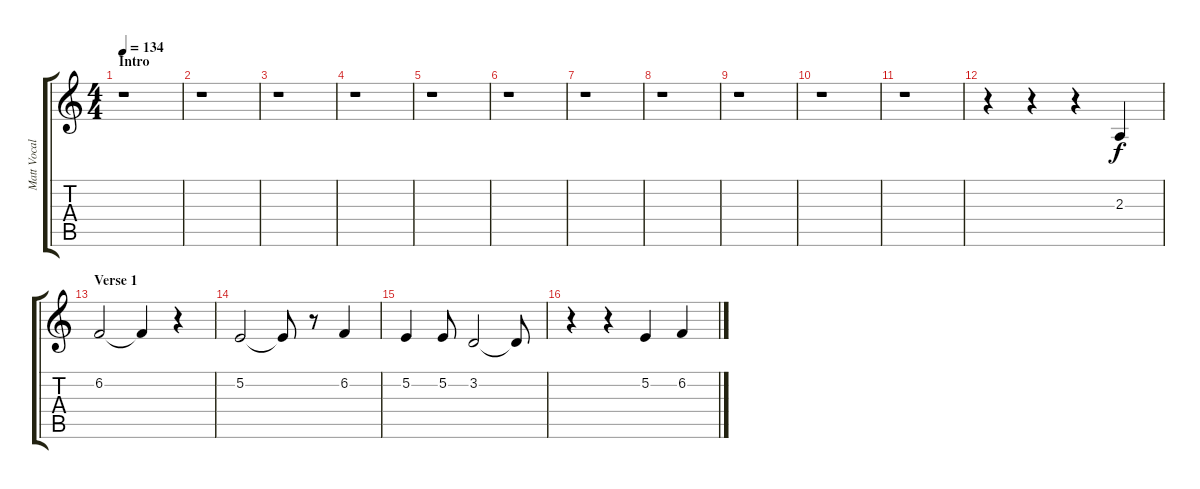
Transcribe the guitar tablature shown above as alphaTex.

\track ("Matt Vocals" "Matt Vocal") {instrument flute}
\staff {score tabs}
\tuning (E4 B3 G3 D3 A2 E2) {hide}
\ts (4 4)
\section ("" "Intro")
\tempo 134
\clef g2
\ks c
r.1{dy f instrument flute} |
r.1 |
r.1 |
r.1 |
r.1 |
r.1 |
r.1 |
r.1 |
r.1 |
r.1 |
r.1 |
r.4 r.4 r.4 2.3.4 |
\section ("" "Verse 1")
6.2.2 6.2{t}.4 r.4 |
5.2.2 5.2{t}.8 r.8 6.2.4 |
5.2.4 5.2.8 3.2.2 3.2{t}.8 |
r.4 r.4 5.2.4 6.2.4
